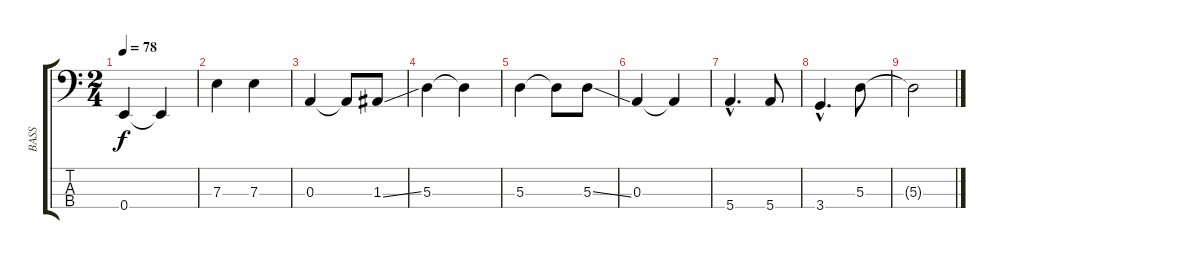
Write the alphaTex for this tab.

\track ("BASS" "BASS") {instrument slapbass1}
\staff {score tabs}
\tuning (G2 D2 A1 E1) {hide}
\ts (2 4)
\tempo 78
\clef f4
\ks c
0.4.4{dy f} 0.4{t}.4 |
7.3.4 7.3.4 |
0.3.4 0.3{t}.8 1.3{ss}.8 |
5.3.4 5.3{t}.4 |
5.3.4 5.3{t}.8 5.3{ss}.8 |
0.3.4 0.3{t}.4 |
5.4{hac}.4{d} 5.4.8 |
3.4{hac}.4{d} 5.3.8 |
5.3{t}.2
